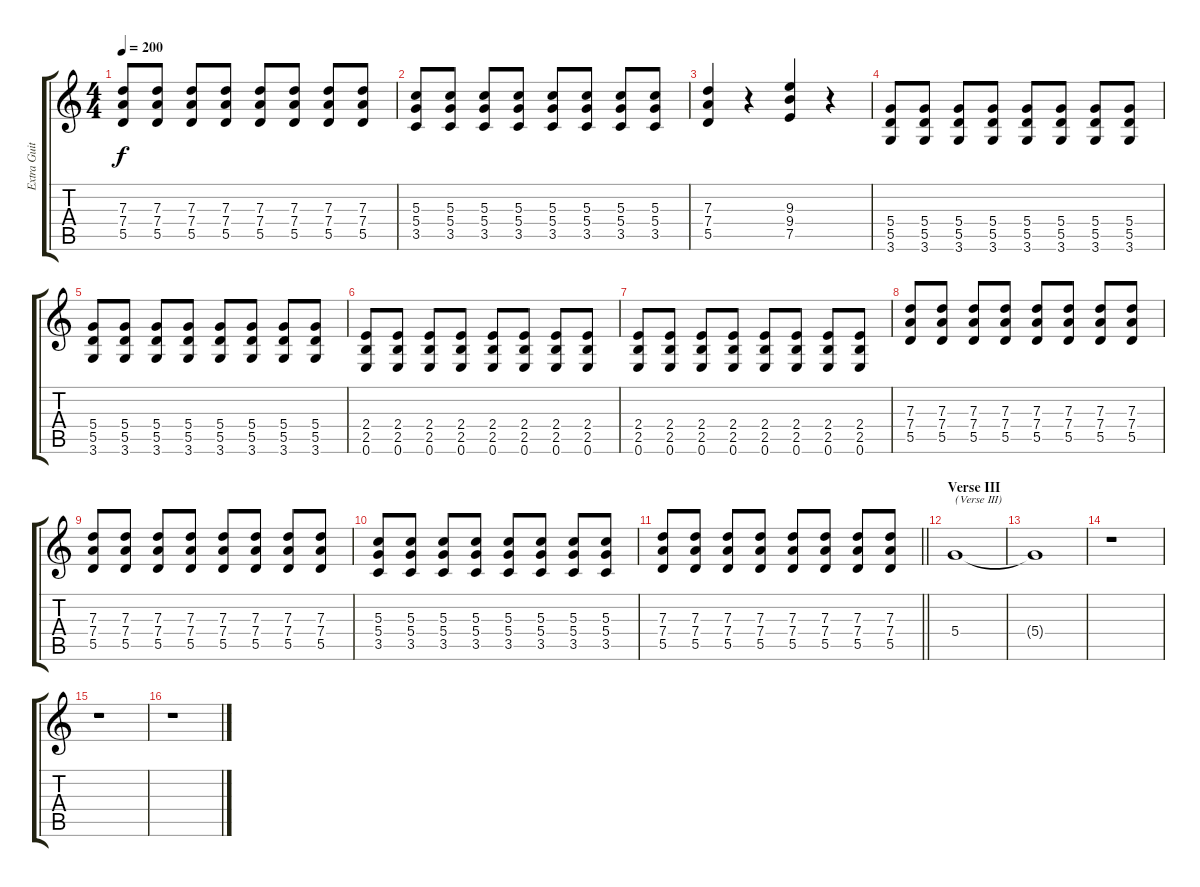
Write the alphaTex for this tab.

\track ("Extra Guitar" "Extra Guit") {instrument distortionguitar}
\staff {score tabs}
\tuning (E4 B3 G3 D3 A2 E2) {hide}
\ts (4 4)
\tempo 200
\clef g2
\ks c
(7.3 7.4 5.5).8{dy f} (7.3 7.4 5.5).8 (7.3 7.4 5.5).8 (7.3 7.4 5.5).8 (7.3 7.4 5.5).8 (7.3 7.4 5.5).8 (7.3 7.4 5.5).8 (7.3 7.4 5.5).8 |
(5.3 5.4 3.5).8 (5.3 5.4 3.5).8 (5.3 5.4 3.5).8 (5.3 5.4 3.5).8 (5.3 5.4 3.5).8 (5.3 5.4 3.5).8 (5.3 5.4 3.5).8 (5.3 5.4 3.5).8 |
(7.3 7.4 5.5).4 r.4 (9.3 9.4 7.5).4 r.4 |
(5.4 5.5 3.6).8 (5.4 5.5 3.6).8 (5.4 5.5 3.6).8 (5.4 5.5 3.6).8 (5.4 5.5 3.6).8 (5.4 5.5 3.6).8 (5.4 5.5 3.6).8 (5.4 5.5 3.6).8 |
(5.4 5.5 3.6).8 (5.4 5.5 3.6).8 (5.4 5.5 3.6).8 (5.4 5.5 3.6).8 (5.4 5.5 3.6).8 (5.4 5.5 3.6).8 (5.4 5.5 3.6).8 (5.4 5.5 3.6).8 |
(2.4 2.5 0.6).8 (2.4 2.5 0.6).8 (2.4 2.5 0.6).8 (2.4 2.5 0.6).8 (2.4 2.5 0.6).8 (2.4 2.5 0.6).8 (2.4 2.5 0.6).8 (2.4 2.5 0.6).8 |
(2.4 2.5 0.6).8 (2.4 2.5 0.6).8 (2.4 2.5 0.6).8 (2.4 2.5 0.6).8 (2.4 2.5 0.6).8 (2.4 2.5 0.6).8 (2.4 2.5 0.6).8 (2.4 2.5 0.6).8 |
(7.3 7.4 5.5).8 (7.3 7.4 5.5).8 (7.3 7.4 5.5).8 (7.3 7.4 5.5).8 (7.3 7.4 5.5).8 (7.3 7.4 5.5).8 (7.3 7.4 5.5).8 (7.3 7.4 5.5).8 |
(7.3 7.4 5.5).8 (7.3 7.4 5.5).8 (7.3 7.4 5.5).8 (7.3 7.4 5.5).8 (7.3 7.4 5.5).8 (7.3 7.4 5.5).8 (7.3 7.4 5.5).8 (7.3 7.4 5.5).8 |
(5.3 5.4 3.5).8 (5.3 5.4 3.5).8 (5.3 5.4 3.5).8 (5.3 5.4 3.5).8 (5.3 5.4 3.5).8 (5.3 5.4 3.5).8 (5.3 5.4 3.5).8 (5.3 5.4 3.5).8 |
\barLineRight lightlight
(7.3 7.4 5.5).8 (7.3 7.4 5.5).8 (7.3 7.4 5.5).8 (7.3 7.4 5.5).8 (7.3 7.4 5.5).8 (7.3 7.4 5.5).8 (7.3 7.4 5.5).8 (7.3 7.4 5.5).8 |
\section ("" "Verse III")
5.4.1{txt "(Verse III)" volume 3} |
5.4{t}.1 |
r.1 |
r.1 |
r.1
